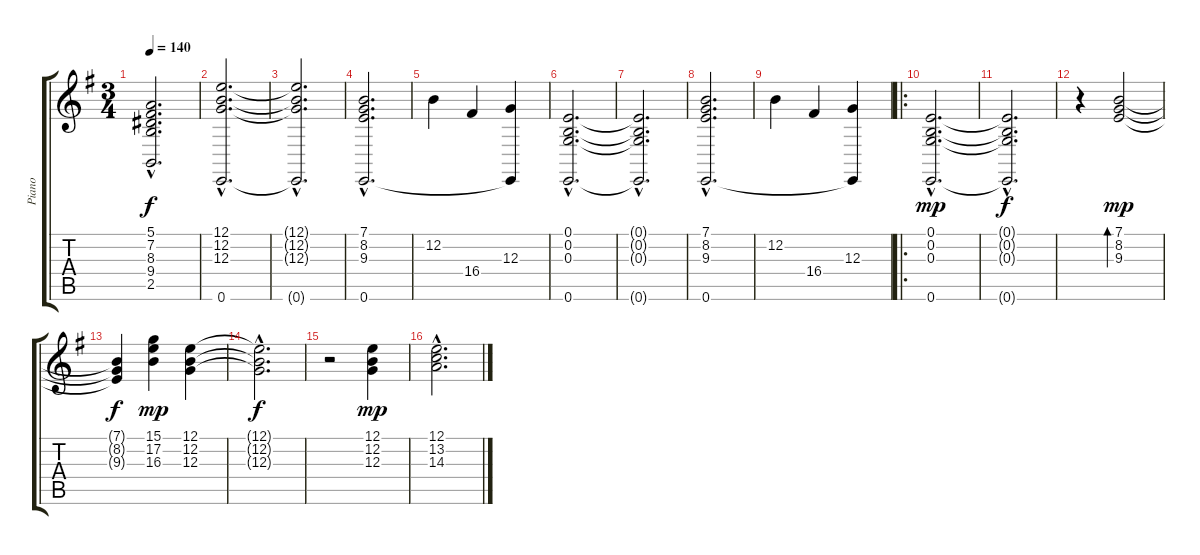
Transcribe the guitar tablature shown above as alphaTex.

\track ("Piano" "Piano") {instrument acousticgrandpiano}
\staff {score tabs}
\tuning (E4 B3 G3 D3 A2 E2) {hide}
\ts (3 4)
\tempo 140
\clef g2
\ks g
(5.1{hac t} 7.2{hac t} 8.3{hac t} 9.4{hac t} 2.5{hac t}).2{d dy f} |
(12.1{hac} 12.2{hac} 12.3{hac} 0.6{hac}).2{d} |
(12.1{hac t} 12.2{hac t} 12.3{hac t} 0.6{hac t}).2{d} |
(7.1{hac} 8.2{hac} 9.3{hac} 0.6{hac}).2{d} |
12.2.4 16.4.4 (12.3 0.6{t}).4 |
(0.1{hac} 0.2{hac} 0.3{hac} 0.6{hac}).2{d} |
(0.1{hac t} 0.2{hac t} 0.3{hac t} 0.6{hac t}).2{d} |
(7.1{hac} 8.2{hac} 9.3{hac} 0.6{hac}).2{d} |
12.2.4 16.4.4 (12.3 0.6{t}).4 |
\ro
(0.1{hac} 0.2{hac} 0.3{hac} 0.6{hac}).2{d dy mp} |
(0.1{hac t} 0.2{hac t} 0.3{hac t} 0.6{hac t}).2{d dy f} |
r.4 (7.1 8.2 9.3).2{bd 480 dy mp} |
(7.1{t} 8.2{t} 9.3{t}).4{dy f} (15.1 17.2 16.3).4{dy mp} (12.1 12.2 12.3).4 |
(12.1{hac t} 12.2{hac t} 12.3{hac t}).2{d dy f} |
r.2 (12.1 12.2 12.3).4{dy mp} |
(12.1{hac} 13.2{hac} 14.3{hac}).2{d}
